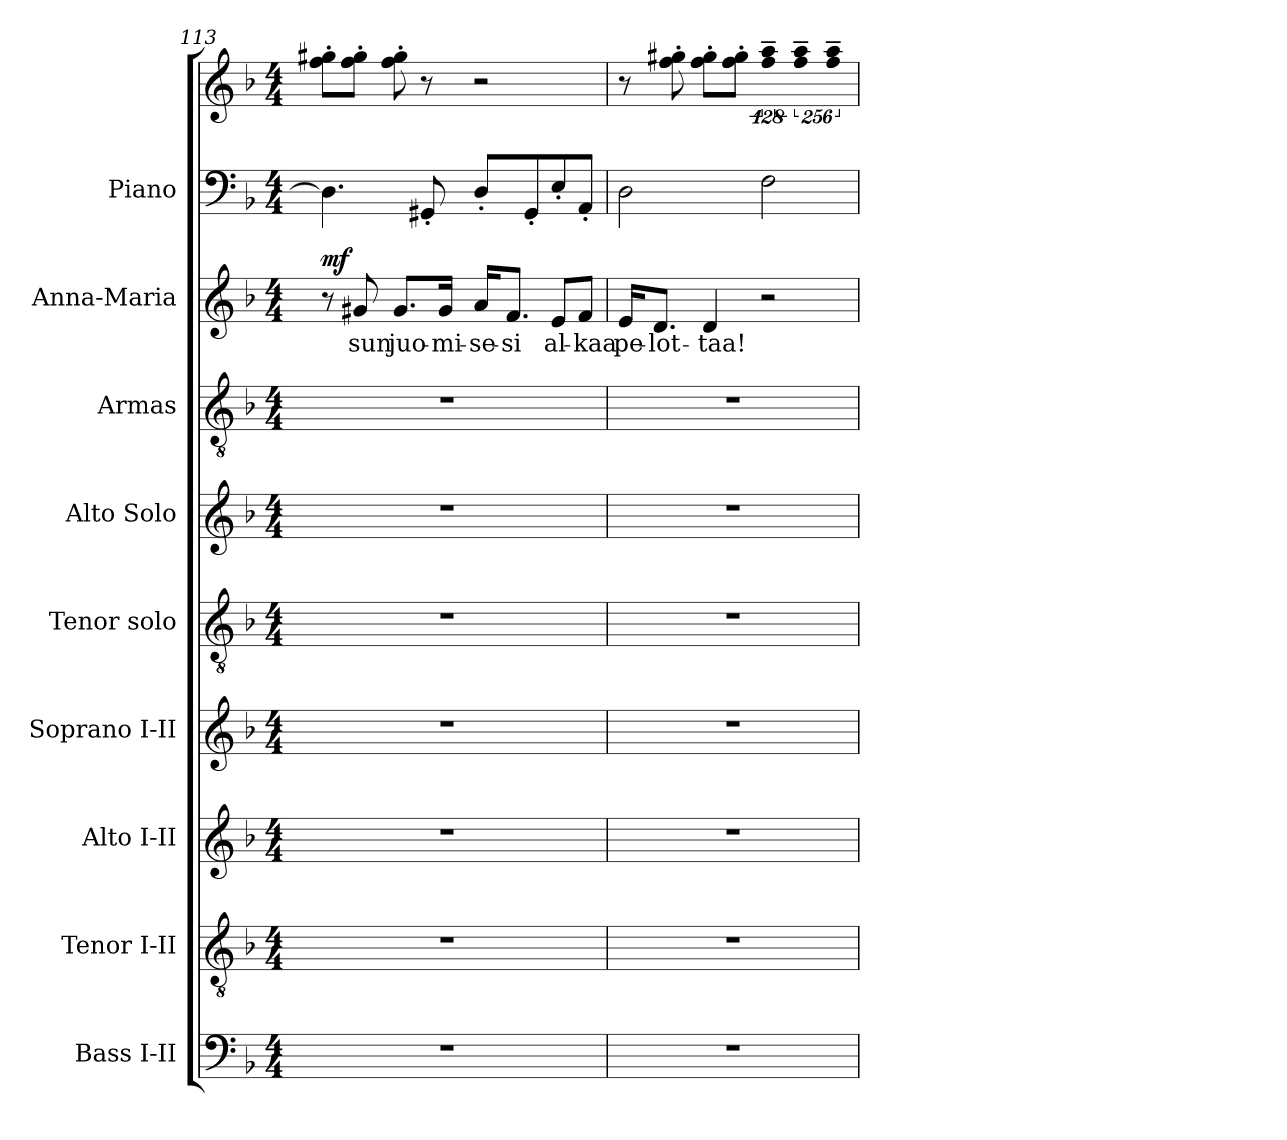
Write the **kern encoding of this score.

**kern	**kern	**kern	**kern	**kern	**kern	**kern	**kern	**text	**dynam	**kern	**kern
*part9	*part8	*part7	*part6	*part5	*part4	*part3	*part2	*part2	*part2	*part1	*part1
*staff10	*staff9	*staff8	*staff7	*staff6	*staff5	*staff4	*staff3	*staff3	*staff3	*staff2	*staff1
*I"Bass I-II	*I"Tenor I-II	*I"Alto I-II	*I"Soprano I-II	*I"Tenor solo	*I"Alto Solo	*I"Armas	*I"Anna-Maria	*	*	*I"Piano	*
*I'B.	*I'T.	*I'A.	*I'S.	*I'T. Solo	*I'A. Solo	*I'Armas	*I'A-M	*	*	*I'Pno.	*
*clefF4	*clefGv2	*clefG2	*clefG2	*clefGv2	*clefG2	*clefGv2	*clefG2	*	*	*clefF4	*clefG2
*	*ITrd7c12	*	*	*ITrd7c12	*	*ITrd7c12	*	*	*	*	*
*k[b-]	*k[b-]	*k[b-]	*k[b-]	*k[b-]	*k[b-]	*k[b-]	*k[b-]	*	*	*k[b-]	*k[b-]
*F:	*F:	*F:	*F:	*F:	*F:	*F:	*F:	*	*	*F:	*F:
*M4/4	*M4/4	*M4/4	*M4/4	*M4/4	*M4/4	*M4/4	*M4/4	*	*	*M4/4	*M4/4
=113	=113	=113	=113	=113	=113	=113	=113	=113	=113	=113	=113
1r	1r	1r	1r	1r	1r	1r	8r	.	mf	4.Di\]	8ffi\' 8gg#Xi'L
!	!	!	!	!	!	!	!	!LO:LY:b:color=#000000	!	!	!
.	.	.	.	.	.	.	8g#Xi/	sun	.	.	8ffi\' 8gg#i'J
!	!	!	!	!	!	!	!	!LO:LY:b:color=#000000	!	!	!
.	.	.	.	.	.	.	8.g#i/L	juo-	.	.	8ffi\' 8gg#i'
.	.	.	.	.	.	.	.	.	.	8GG#X'i/	8r
!	!	!	!	!	!	!	!	!LO:LY:b:color=#000000	!	!	!
.	.	.	.	.	.	.	16g#i/Jk	-mi-	.	.	.
!	!	!	!	!	!	!	!	!LO:LY:b:color=#000000	!	!	!
.	.	.	.	.	.	.	16ai/KL	-se-	.	8D'i/L	2r
!	!	!	!	!	!	!	!	!LO:LY:b:color=#000000	!	!	!
.	.	.	.	.	.	.	8.fi/J	-si	.	.	.
.	.	.	.	.	.	.	.	.	.	8GG#'i/	.
!	!	!	!	!	!	!	!	!LO:LY:b:color=#000000	!	!	!
.	.	.	.	.	.	.	8ei/L	al-	.	8E'i/	.
!	!	!	!	!	!	!	!	!LO:LY:b:color=#000000	!	!	!
.	.	.	.	.	.	.	8fi/J	-kaa	.	8AA'i/J	.
=114	=114	=114	=114	=114	=114	=114	=114	=114	=114	=114	=114
!	!	!	!	!	!	!	!	!LO:LY:b:color=#000000	!	!	!
1r	1r	1r	1r	1r	1r	1r	16ei/KL	pe-	.	2Di\	8r
!	!	!	!	!	!	!	!	!LO:LY:b:color=#000000	!	!	!
.	.	.	.	.	.	.	8.di/J	-lot-	.	.	.
.	.	.	.	.	.	.	.	.	.	.	8ffi\' 8gg#Xi'
!	!	!	!	!	!	!	!	!LO:LY:b:color=#000000	!	!	!
.	.	.	.	.	.	.	4di/	-taa!	.	.	8ffi\' 8gg#i'L
.	.	.	.	.	.	.	.	.	.	.	8ffi\' 8gg#i'J
!	!	!	!	!	!	!	!	!	!	!	!LO:N:vis=4
.	.	.	.	.	.	.	2r	.	.	2Fi\	512%85ffi\~ 512%85aai~
!	!	!	!	!	!	!	!	!	!	!	!LO:N:vis=4
.	.	.	.	.	.	.	.	.	.	.	1024%171ffi\~ 1024%171aai~
!	!	!	!	!	!	!	!	!	!	!	!LO:N:vis=4
.	.	.	.	.	.	.	.	.	.	.	1024%171ffi\~ 1024%171aai~
=	=	=	=	=	=	=	=	=	=	=	=
*-	*-	*-	*-	*-	*-	*-	*-	*-	*-	*-	*-
